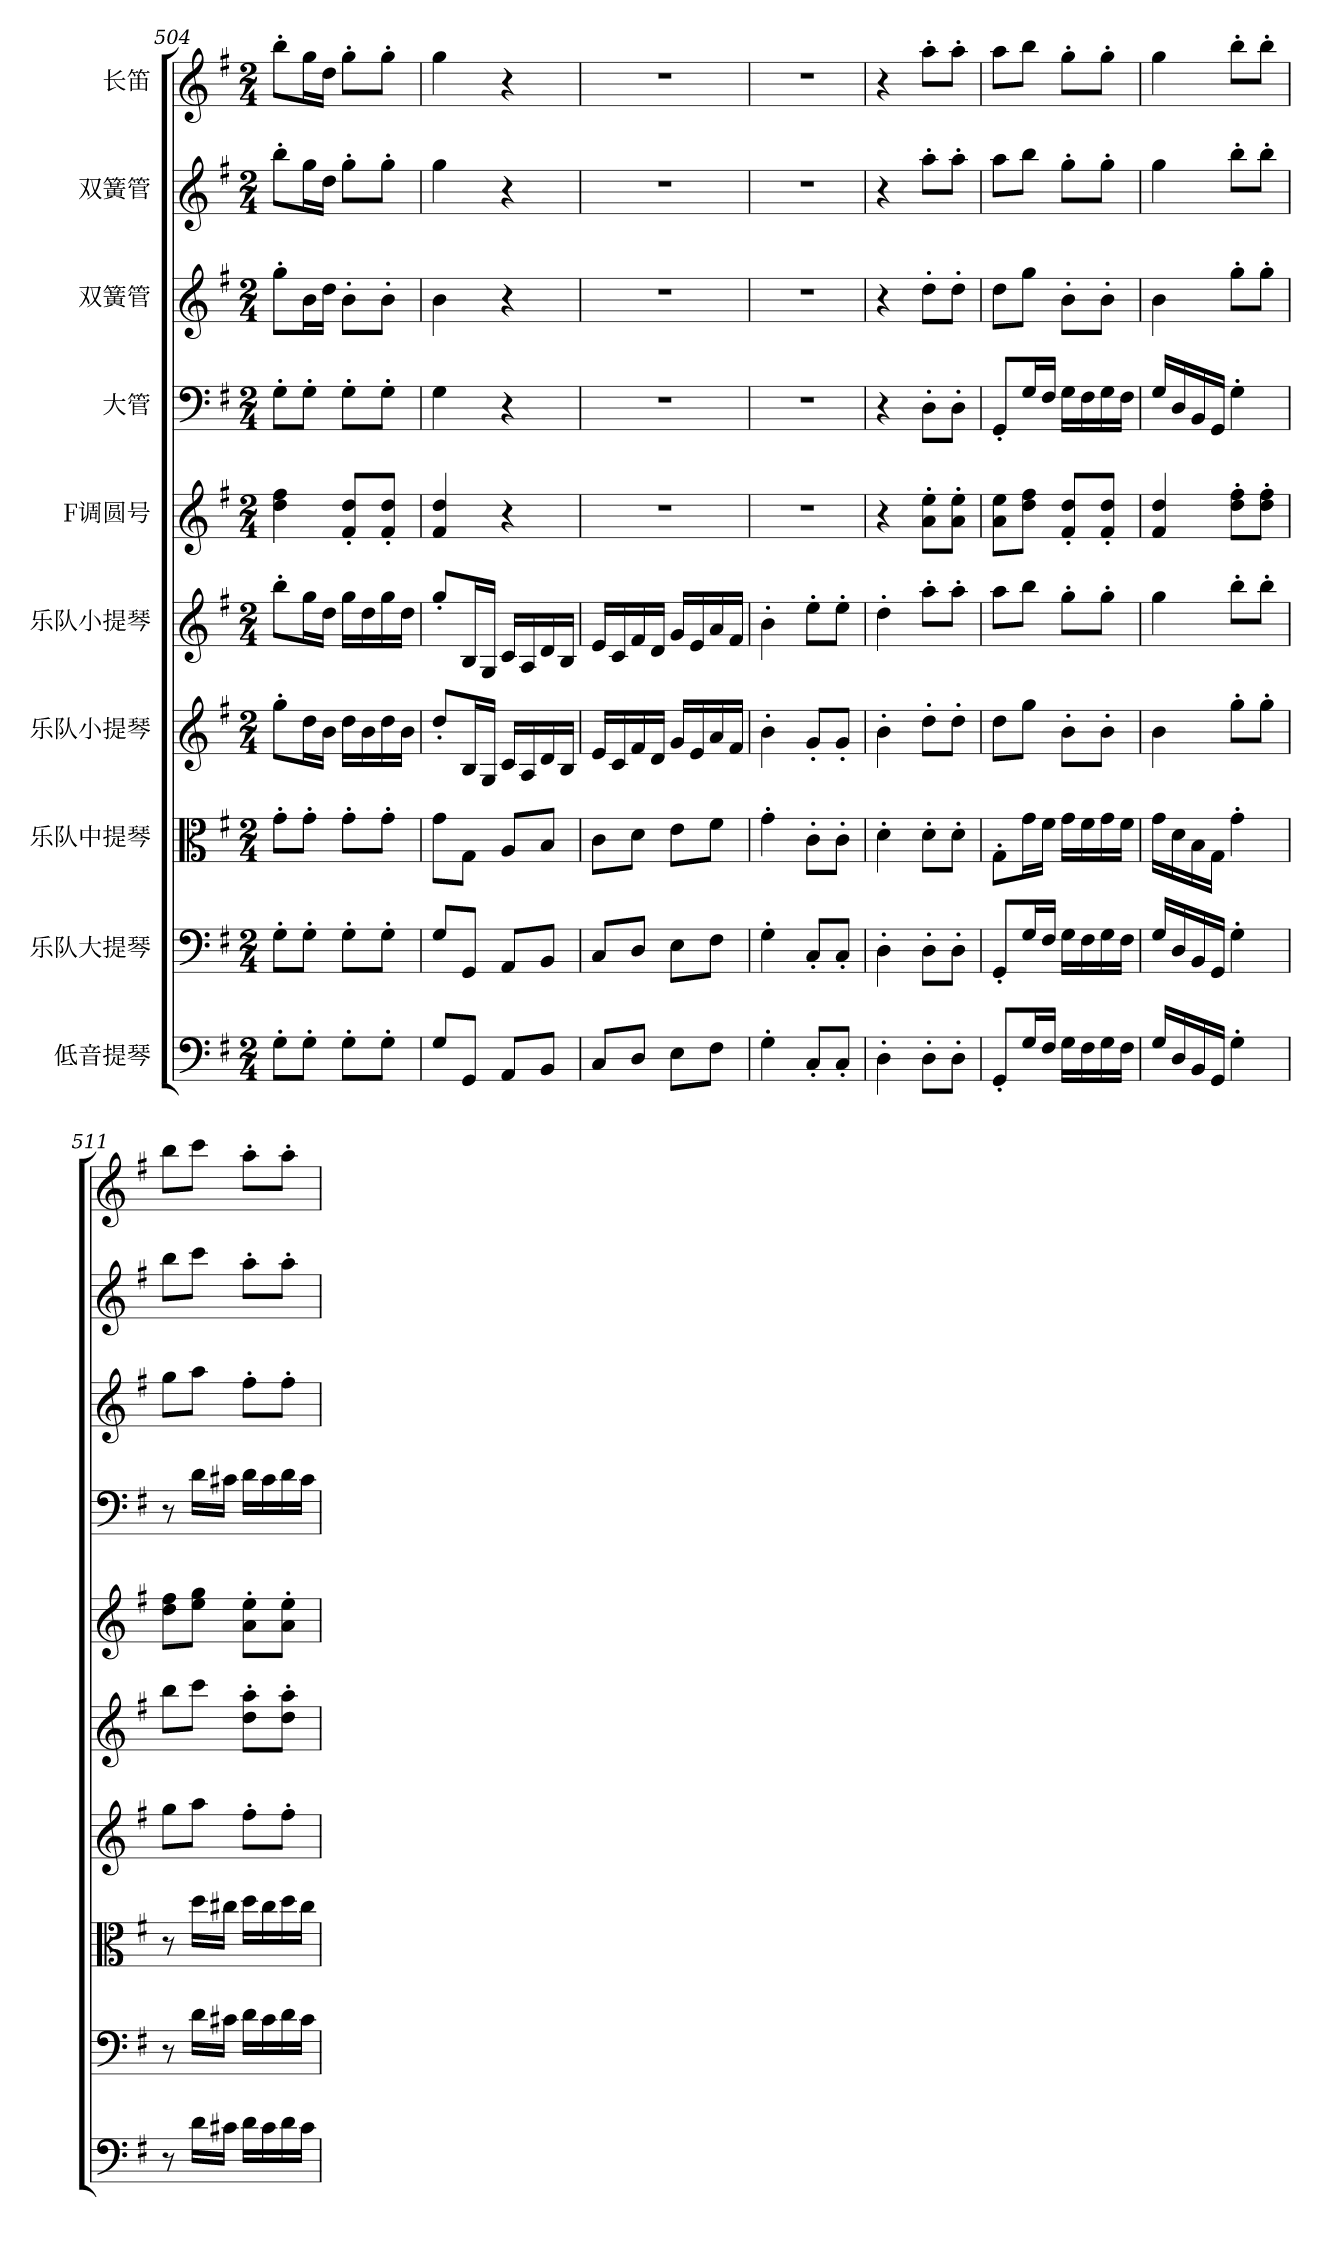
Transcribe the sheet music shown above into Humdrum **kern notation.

**kern	**kern	**kern	**kern	**kern	**kern	**kern	**kern	**kern	**kern
*part10	*part9	*part8	*part7	*part6	*part5	*part4	*part3	*part2	*part1
*staff10	*staff9	*staff8	*staff7	*staff6	*staff5	*staff4	*staff3	*staff2	*staff1
*I"低音提琴	*I"乐队大提琴	*I"乐队中提琴	*I"乐队小提琴	*I"乐队小提琴	*I"F调圆号	*I"大管	*I"双簧管	*I"双簧管	*I"长笛
*clefF4	*clefF4	*clefC3	*clefG2	*clefG2	*clefG2	*clefF4	*clefG2	*clefG2	*clefG2
*ITrd7c12	*	*	*	*	*ITrd4c7	*	*	*	*
*k[f#]	*k[f#]	*k[f#]	*k[f#]	*k[f#]	*k[]	*k[f#]	*k[f#]	*k[f#]	*k[f#]
*M2/4	*M2/4	*M2/4	*M2/4	*M2/4	*M2/4	*M2/4	*M2/4	*M2/4	*M2/4
=504	=504	=504	=504	=504	=504	=504	=504	=504	=504
8GG'\L	8G'\L	8g'\L	8gg'\L	8bb'\L	4g\ 4b\	8G'\L	8gg'\L	8bb'\L	8bb'\L
8GG'\J	8G'\J	8g'\J	16dd\L	16gg\L	.	8G'\J	16b\L	16gg\L	16gg\L
.	.	.	16b\JJ	16dd\JJ	.	.	16dd\JJ	16dd\JJ	16dd\JJ
8GG'\L	8G'\L	8g'\L	16dd\LL	16gg\LL	8B/' 8g/'L	8G'\L	8b'\L	8gg'\L	8gg'\L
.	.	.	16b\	16dd\	.	.	.	.	.
8GG'\J	8G'\J	8g'\J	16dd\	16gg\	8B/' 8g/'J	8G'\J	8b'\J	8gg'\J	8gg'\J
.	.	.	16b\JJ	16dd\JJ	.	.	.	.	.
=505	=505	=505	=505	=505	=505	=505	=505	=505	=505
8GG/L	8G/L	8g\L	8dd'/L	8gg'/L	4B/ 4g/	4G\	4b\	4gg\	4gg\
8GGG/J	8GG/J	8G\J	16B/L	16B/L	.	.	.	.	.
.	.	.	16G/JJ	16G/JJ	.	.	.	.	.
8AAA/L	8AA/L	8A/L	16c/LL	16c/LL	4r	4r	4r	4r	4r
.	.	.	16A/	16A/	.	.	.	.	.
8BBB/J	8BB/J	8B/J	16d/	16d/	.	.	.	.	.
.	.	.	16B/JJ	16B/JJ	.	.	.	.	.
=506	=506	=506	=506	=506	=506	=506	=506	=506	=506
8CC/L	8C/L	8c\L	16e/LL	16e/LL	2r	2r	2r	2r	2r
.	.	.	16c/	16c/	.	.	.	.	.
8DD/J	8D/J	8d\J	16f#/	16f#/	.	.	.	.	.
.	.	.	16d/JJ	16d/JJ	.	.	.	.	.
8EE\L	8E\L	8e\L	16g/LL	16g/LL	.	.	.	.	.
.	.	.	16e/	16e/	.	.	.	.	.
8FF#\J	8F#\J	8f#\J	16a/	16a/	.	.	.	.	.
.	.	.	16f#/JJ	16f#/JJ	.	.	.	.	.
!!LO:PB:g=z
=507	=507	=507	=507	=507	=507	=507	=507	=507	=507
4GG'\	4G'\	4g'\	4b'\	4b'\	2r	2r	2r	2r	2r
8CC'/L	8C'/L	8c'\L	8g'/L	8ee'\L	.	.	.	.	.
8CC'/J	8C'/J	8c'\J	8g'/J	8ee'\J	.	.	.	.	.
=508	=508	=508	=508	=508	=508	=508	=508	=508	=508
4DD'\	4D'\	4d'\	4b'\	4dd'\	4r	4r	4r	4r	4r
8DD'\L	8D'\L	8d'\L	8dd'\L	8aa'\L	8d\' 8a\'L	8D'\L	8dd'\L	8aa'\L	8aa'\L
8DD'\J	8D'\J	8d'\J	8dd'\J	8aa'\J	8d\' 8a\'J	8D'\J	8dd'\J	8aa'\J	8aa'\J
=509	=509	=509	=509	=509	=509	=509	=509	=509	=509
8GGG'/L	8GG'/L	8G'\L	8dd\L	8aa\L	8d\ 8a\L	8GG'/L	8dd\L	8aa\L	8aa\L
16GG/L	16G/L	16g\L	8gg\J	8bb\J	8g\ 8b\J	16G/L	8gg\J	8bb\J	8bb\J
16FF#/JJ	16F#/JJ	16f#\JJ	.	.	.	16F#/JJ	.	.	.
16GG\LL	16G\LL	16g\LL	8b'\L	8gg'\L	8B/' 8g/'L	16G\LL	8b'\L	8gg'\L	8gg'\L
16FF#\	16F#\	16f#\	.	.	.	16F#\	.	.	.
16GG\	16G\	16g\	8b'\J	8gg'\J	8B/' 8g/'J	16G\	8b'\J	8gg'\J	8gg'\J
16FF#\JJ	16F#\JJ	16f#\JJ	.	.	.	16F#\JJ	.	.	.
=510	=510	=510	=510	=510	=510	=510	=510	=510	=510
16GG/LL	16G/LL	16g\LL	4b\	4gg\	4B/ 4g/	16G/LL	4b\	4gg\	4gg\
16DD/	16D/	16d\	.	.	.	16D/	.	.	.
16BBB/	16BB/	16B\	.	.	.	16BB/	.	.	.
16GGG/JJ	16GG/JJ	16G\JJ	.	.	.	16GG/JJ	.	.	.
4GG'\	4G'\	4g'\	8gg'\L	8bb'\L	8g\' 8b\'L	4G'\	8gg'\L	8bb'\L	8bb'\L
.	.	.	8gg'\J	8bb'\J	8g\' 8b\'J	.	8gg'\J	8bb'\J	8bb'\J
=511	=511	=511	=511	=511	=511	=511	=511	=511	=511
8r	8r	8r	8gg\L	8bb\L	8g\ 8b\L	8r	8gg\L	8bb\L	8bb\L
16D\LL	16d\LL	16dd\LL	8aa\J	8ccc\J	8a\ 8cc\J	16d\LL	8aa\J	8ccc\J	8ccc\J
16C#X\JJ	16c#X\JJ	16cc#X\JJ	.	.	.	16c#X\JJ	.	.	.
16D\LL	16d\LL	16dd\LL	8ff#'\L	8dd\' 8aa\'L	8d\' 8a\'L	16d\LL	8ff#'\L	8aa'\L	8aa'\L
16C#\	16c#\	16cc#\	.	.	.	16c#\	.	.	.
16D\	16d\	16dd\	8ff#'\J	8dd\' 8aa\'J	8d\' 8a\'J	16d\	8ff#'\J	8aa'\J	8aa'\J
16C#\JJ	16c#\JJ	16cc#\JJ	.	.	.	16c#\JJ	.	.	.
=	=	=	=	=	=	=	=	=	=
*-	*-	*-	*-	*-	*-	*-	*-	*-	*-
